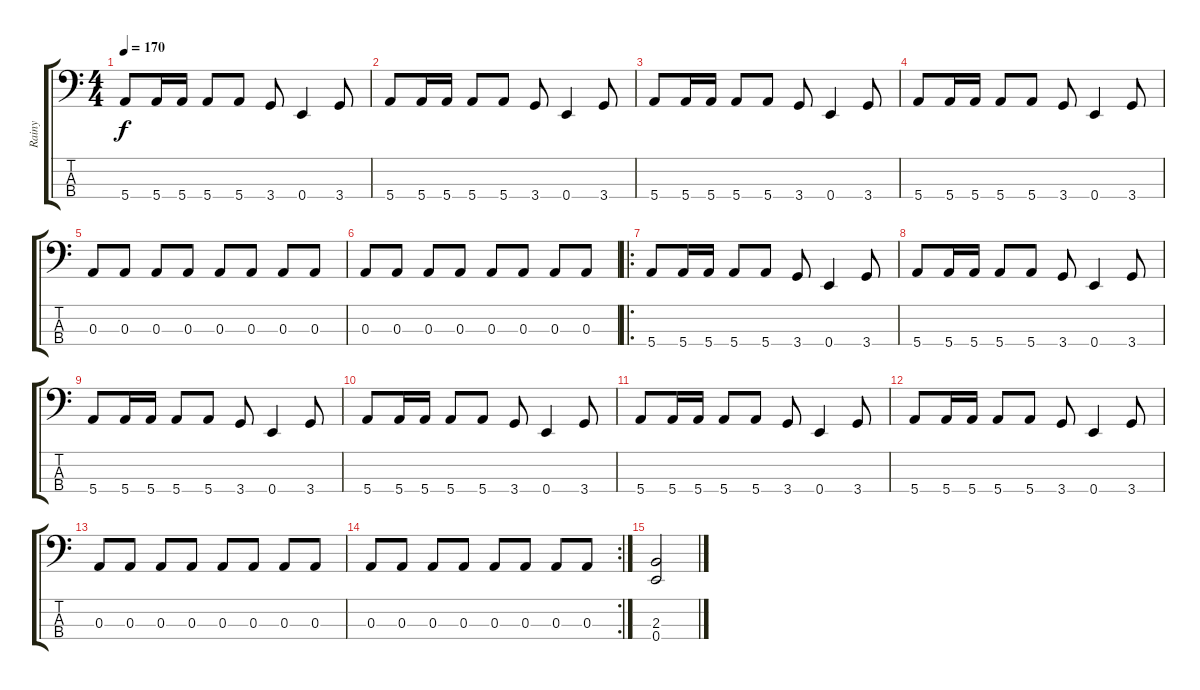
\track ("Rainy" "Rainy") {instrument electricbasspick}
\staff {score tabs}
\tuning (G2 D2 A1 E1) {hide}
\ts (4 4)
\tempo 170
\clef f4
\ks c
5.4.8{dy f} 5.4.16 5.4.16 5.4.8 5.4.8 3.4.8 0.4.4 3.4.8 |
5.4.8 5.4.16 5.4.16 5.4.8 5.4.8 3.4.8 0.4.4 3.4.8 |
5.4.8 5.4.16 5.4.16 5.4.8 5.4.8 3.4.8 0.4.4 3.4.8 |
5.4.8 5.4.16 5.4.16 5.4.8 5.4.8 3.4.8 0.4.4 3.4.8 |
0.3.8 0.3.8 0.3.8 0.3.8 0.3.8 0.3.8 0.3.8 0.3.8 |
0.3.8 0.3.8 0.3.8 0.3.8 0.3.8 0.3.8 0.3.8 0.3.8 |
\ro
5.4.8 5.4.16 5.4.16 5.4.8 5.4.8 3.4.8 0.4.4 3.4.8 |
5.4.8 5.4.16 5.4.16 5.4.8 5.4.8 3.4.8 0.4.4 3.4.8 |
5.4.8 5.4.16 5.4.16 5.4.8 5.4.8 3.4.8 0.4.4 3.4.8 |
5.4.8 5.4.16 5.4.16 5.4.8 5.4.8 3.4.8 0.4.4 3.4.8 |
5.4.8 5.4.16 5.4.16 5.4.8 5.4.8 3.4.8 0.4.4 3.4.8 |
5.4.8 5.4.16 5.4.16 5.4.8 5.4.8 3.4.8 0.4.4 3.4.8 |
0.3.8 0.3.8 0.3.8 0.3.8 0.3.8 0.3.8 0.3.8 0.3.8 |
\rc 2
0.3.8 0.3.8 0.3.8 0.3.8 0.3.8 0.3.8 0.3.8 0.3.8 |
(2.3 0.4).2
